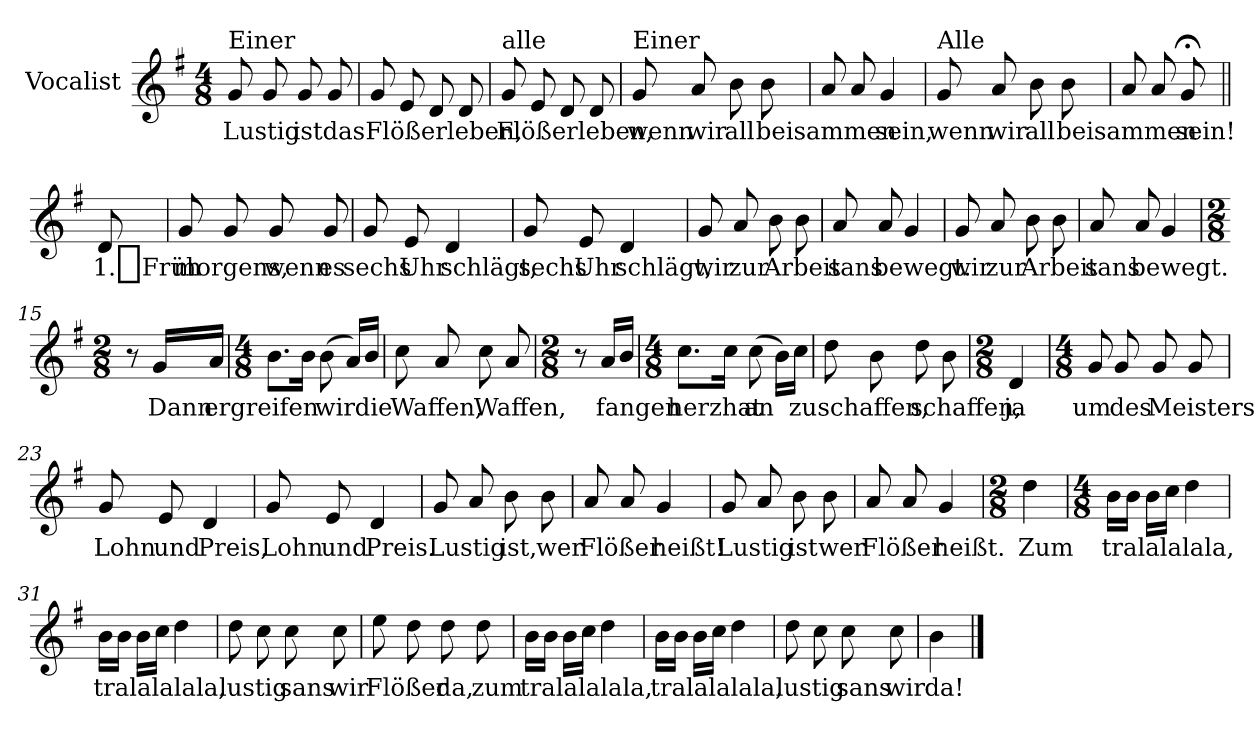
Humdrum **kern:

**kern	**text
*part1	*part1
*staff1	*staff1
*I"Vocalist	*
*k[f#]	*
*G:	*
*M4/8	*
=1	=1
!LO:TX:a:t=Einer	!
8g	Lustig
8g	.
8g	ist
8g	das
=2	=2
8g	Flößerleben,
8e	.
8d	.
8d	.
=3	=3
!LO:TX:a:t=alle	!
8g	Flößerleben,
8e	.
8d	.
8d	.
=4	=4
!LO:TX:a:t=Einer	!
8g	wenn
8a	wir
8b	all
8b	beisammen
=5	=5
8a	.
8a	.
4g	sein,
=6	=6
!LO:TX:a:t=Alle	!
8g	wenn
8a	wir
8b	all
8b	beisammen
=7	=7
8a	.
8a	.
8g;<	sein!
=||	=||
8d	1._Früh
=8	=8
8g	morgens,
8g	.
8g	wenn
8g	es
=9	=9
8g	sechs
8e	Uhr
4d	schlägt,
=10	=10
8g	sechs
8e	Uhr
4d	schlägt,
=11	=11
8g	wir
8a	zur
8b	Arbeit
8b	.
=12	=12
8a	sans
8a	bewegt.
4g	.
=13	=13
8g	wir
8a	zur
8b	Arbeit
8b	.
=14	=14
8a	sans
8a	bewegt.
4g	.
=15	=15
*M2/8	*
8r	.
16gLL	Dann
16aJJ	ergreifen
=16	=16
*M4/8	*
8.bL	.
16bJk	.
(8b	wir
16aLL)	.
16bJJ	die
=17	=17
8cc	Waffen,
8a	.
8cc	Waffen,
8a	.
=18	=18
*M2/8	*
8r	.
16aLL	fangen
16bJJ	.
=19	=19
*M4/8	*
8.ccL	herzhat
16ccJk	.
(8cc	an
16bLL)	.
16ccJJ	zu
=20	=20
8dd	schaffen,
8b	.
8dd	schaffen,
8b	.
=21	=21
*M2/8	*
4d	ja
=22	=22
*M4/8	*
8g	um
8g	des
8g	Meisters
8g	.
=23	=23
8g	Lohn
8e	und
4d	Preis,
=24	=24
8g	Lohn
8e	und
4d	Preis.
=25	=25
8g	Lustig
8a	.
8b	ist,
8b	wer
=26	=26
8a	Flößer
8a	.
4g	heißt!
=27	=27
8g	Lustig
8a	.
8b	ist
8b	wer
=28	=28
8a	Flößer
8a	.
4g	heißt.
=29	=29
*M2/8	*
4dd	Zum
=30	=30
*M4/8	*
16bLL	tralalalala,
16bJJ	.
16bLL	.
16ccJJ	.
4dd	.
=31	=31
16bLL	tralalalala,
16bJJ	.
16bLL	.
16ccJJ	.
4dd	.
=32	=32
8dd	lustig
8cc	.
8cc	sans
8cc	wir
=33	=33
8ee	Flößer
8dd	.
8dd	da,
8dd	zum
=34	=34
16bLL	tralalalala,
16bJJ	.
16bLL	.
16ccJJ	.
4dd	.
=35	=35
16bLL	tralalalala,
16bJJ	.
16bLL	.
16ccJJ	.
4dd	.
=36	=36
8dd	lustig
8cc	.
8cc	sans
8cc	wir
=37	=37
4b	da!
==	==
*-	*-
